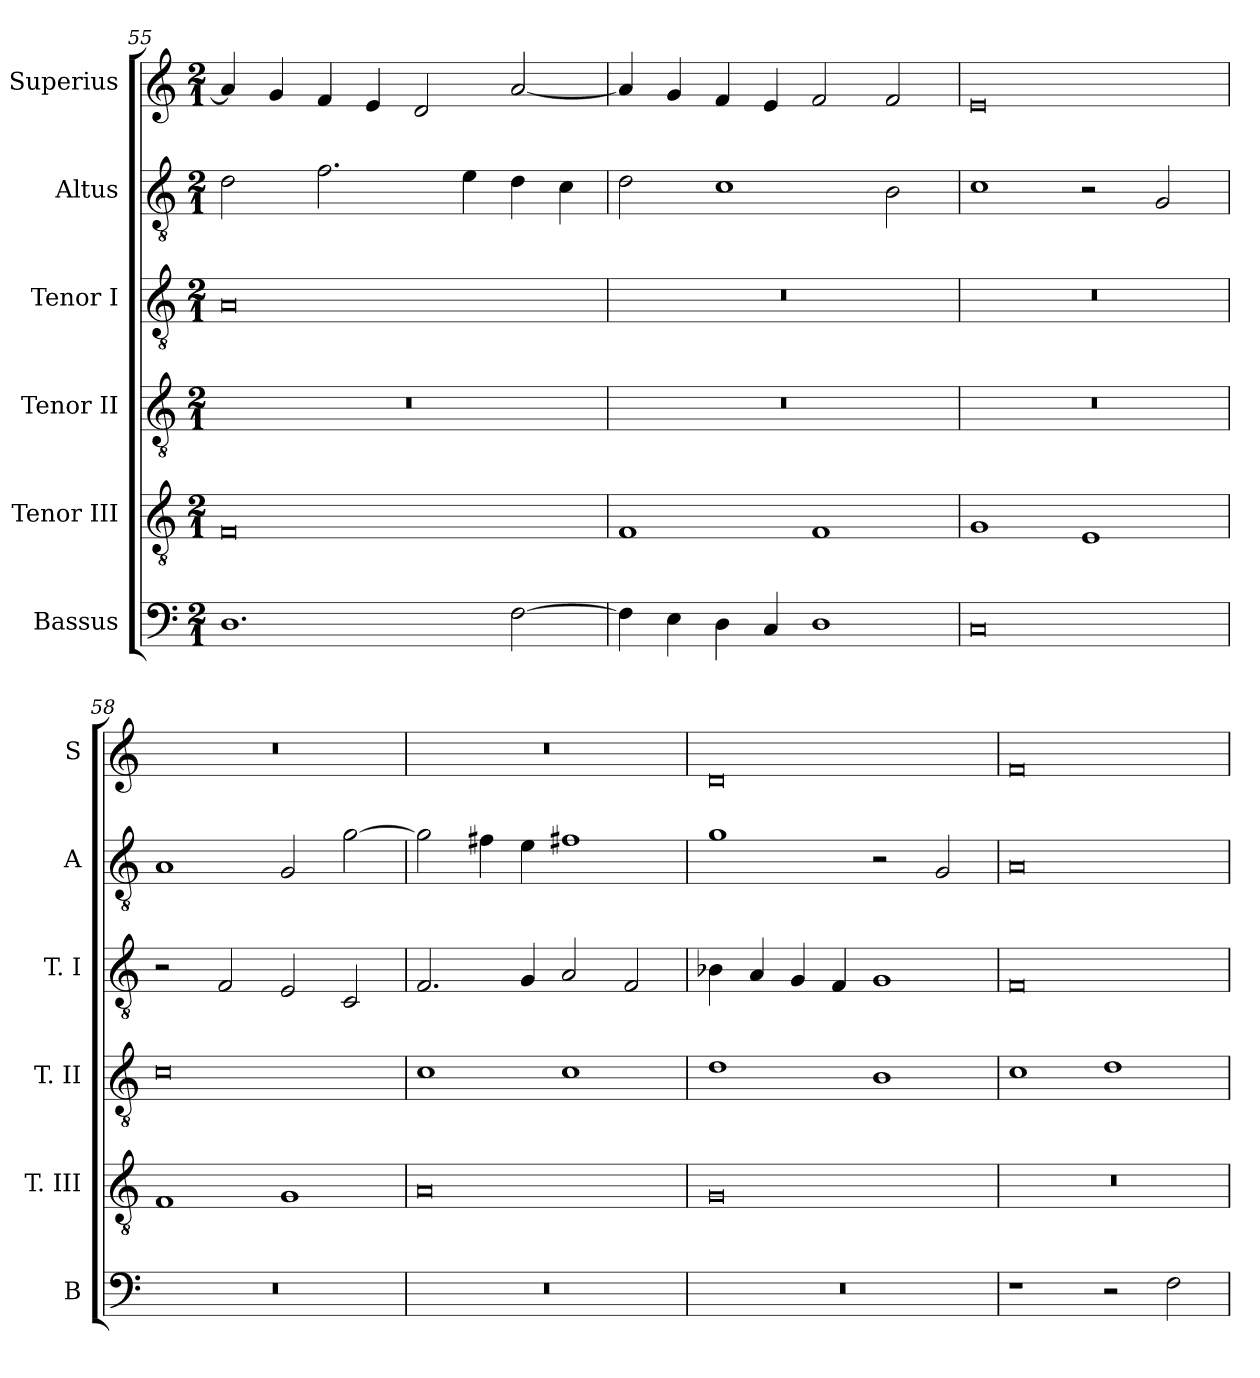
**kern	**kern	**kern	**kern	**kern	**kern
*part6	*part5	*part4	*part3	*part2	*part1
*staff6	*staff5	*staff4	*staff3	*staff2	*staff1
*I"Bassus	*I"Tenor III	*I"Tenor II	*I"Tenor I	*I"Altus	*I"Superius
*I'B	*I'T. III	*I'T. II	*I'T. I	*I'A	*I'S
*clefF4	*clefGv2	*clefGv2	*clefGv2	*clefGv2	*clefG2
*k[]	*k[]	*k[]	*k[]	*k[]	*k[]
*C:	*C:	*C:	*C:	*C:	*C:
*M2/1	*M2/1	*M2/1	*M2/1	*M2/1	*M2/1
=55	=55	=55	=55	=55	=55
1.D	0F	0r	0A	2d	4a]
.	.	.	.	.	4g
.	.	.	.	2.f	4f
.	.	.	.	.	4e
.	.	.	.	.	2d
.	.	.	.	4e	.
[2F	.	.	.	4d	[2a
.	.	.	.	4c	.
=56	=56	=56	=56	=56	=56
4F]	1F	0r	0r	2d	4a]
4E	.	.	.	.	4g
4D	.	.	.	1c	4f
4C	.	.	.	.	4e
1D	1F	.	.	.	2f
.	.	.	.	2B	2f
=57	=57	=57	=57	=57	=57
0C	1G	0r	0r	1c	0e
.	1E	.	.	2r	.
.	.	.	.	2G	.
=58	=58	=58	=58	=58	=58
0r	1F	0c	2r	1A	0r
.	.	.	2F	.	.
.	1G	.	2E	2G	.
.	.	.	2C	[2g	.
=59	=59	=59	=59	=59	=59
0r	0A	1c	2.F	2g]	0r
.	.	.	.	4f#X	.
.	.	.	4G	4e	.
.	.	1c	2A	1f#X	.
.	.	.	2F	.	.
=60	=60	=60	=60	=60	=60
0r	0G	1d	4B-X	1g	0d
.	.	.	4A	.	.
.	.	.	4G	.	.
.	.	.	4F	.	.
.	.	1B	1G	2r	.
.	.	.	.	2G	.
=61	=61	=61	=61	=61	=61
1r	0r	1c	0F	0A	0f
2r	.	1d	.	.	.
2F	.	.	.	.	.
=	=	=	=	=	=
*-	*-	*-	*-	*-	*-
